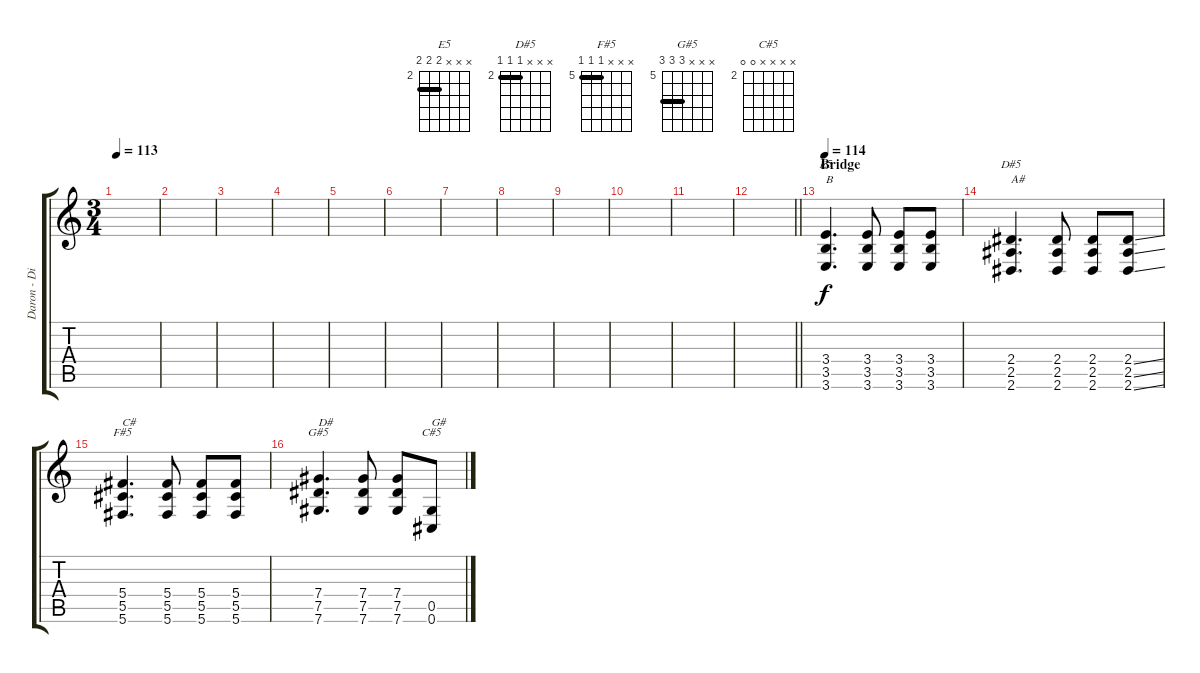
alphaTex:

\track ("Daron - Distortion Guitar" "Daron - Di") {instrument distortionguitar}
\staff {score tabs}
\tuning (Eb4 Bb3 Gb3 Db3 Ab2 Db2) {hide}
\chord ("E5" x x x 3 3 3) {firstfret 2 barre 3}
\chord ("D#5" x x x 2 2 2) {firstfret 2 barre 2}
\chord ("F#5" x x x 5 5 5) {firstfret 5 barre 5}
\chord ("G#5" x x x 7 7 7) {firstfret 5 barre 7}
\chord ("C#5" x x x x 0 0) {firstfret 2}
\ts (3 4)
\tempo 113
\clef g2
\ks c
|
|
|
|
|
|
|
|
|
|
|
\barLineRight lightlight
|
\section ("" "Bridge")
\tempo 114
(3.4 3.5 3.6).4{d ch "E5" txt "B"} (3.4 3.5 3.6).8 (3.4 3.5 3.6).8 (3.4 3.5 3.6).8 |
(2.4 2.5 2.6).4{d ch "D#5" txt "A#"} (2.4 2.5 2.6).8 (2.4 2.5 2.6).8 (2.4{ss} 2.5{ss} 2.6{ss}).8 |
(5.4 5.5 5.6).4{d ch "F#5" txt "C#"} (5.4 5.5 5.6).8 (5.4 5.5 5.6).8 (5.4 5.5 5.6).8 |
(7.4 7.5 7.6).4{d ch "G#5" txt "D#"} (7.4 7.5 7.6).8 (7.4 7.5 7.6).8 (0.5 0.6).8{ch "C#5" txt "G#"}
